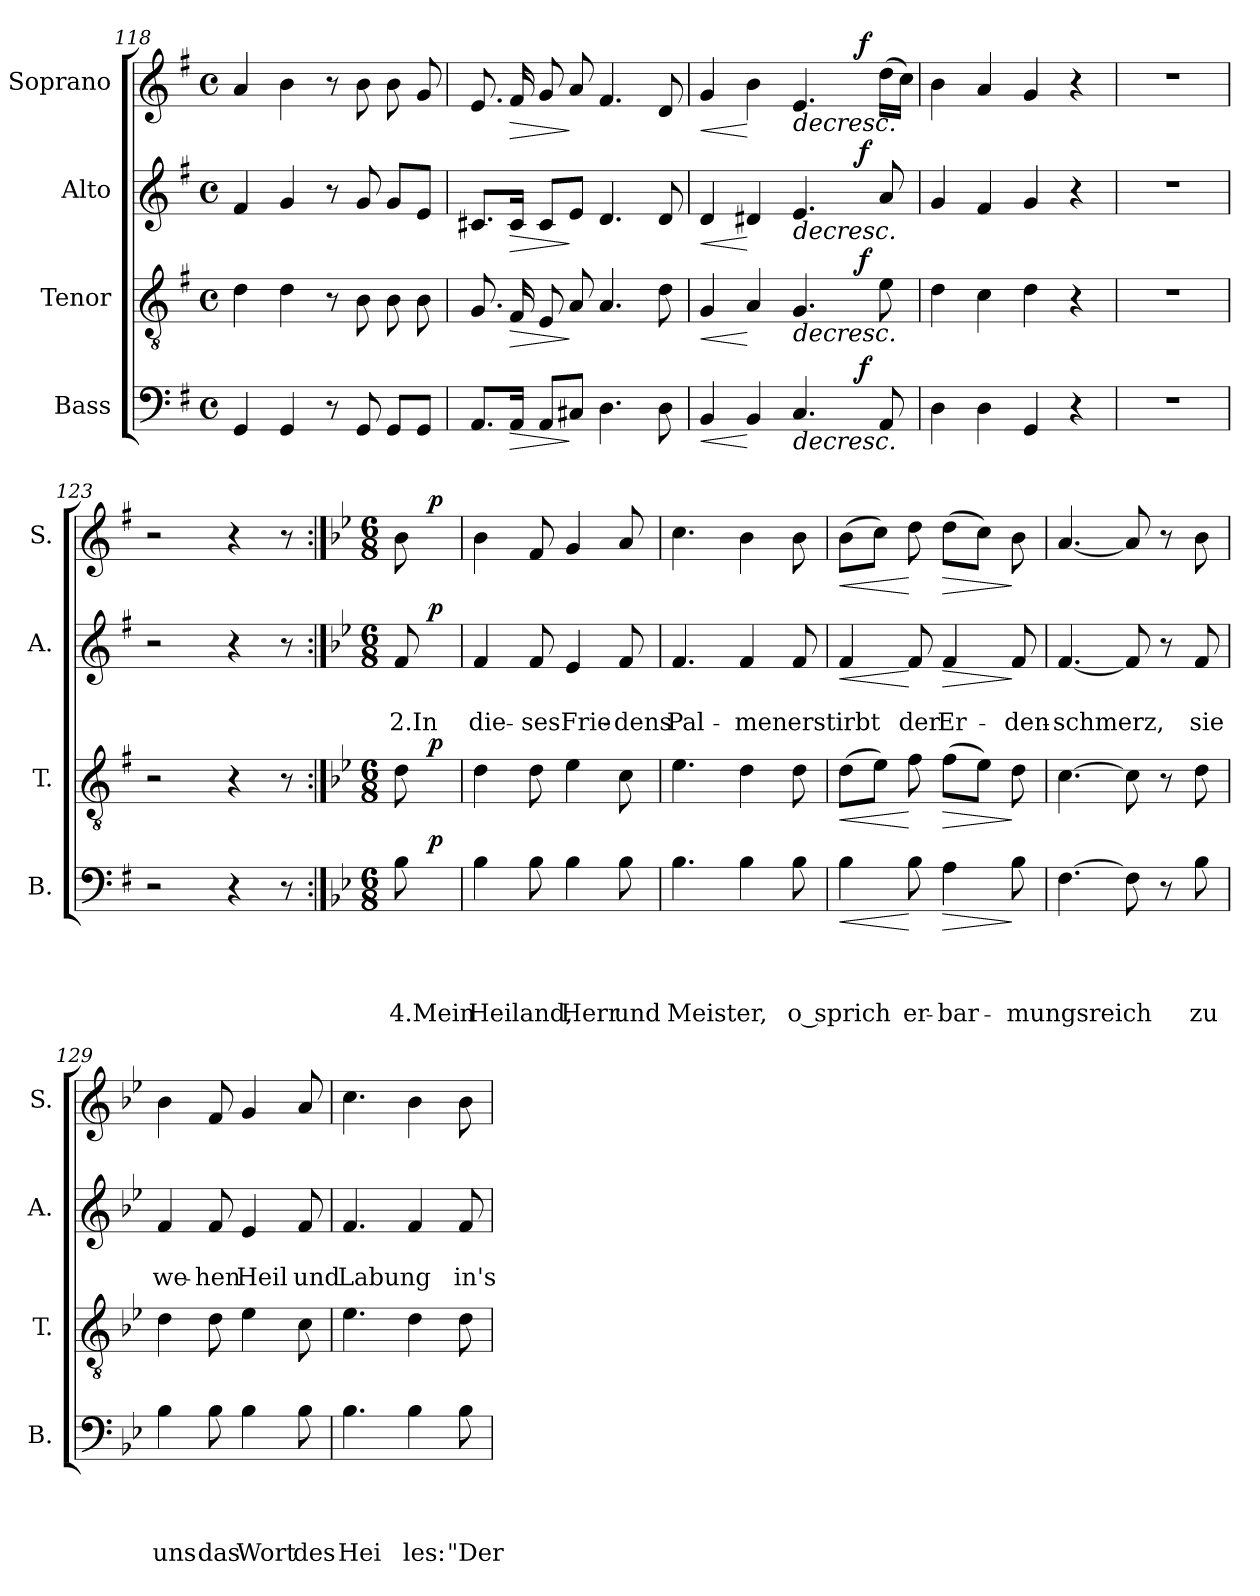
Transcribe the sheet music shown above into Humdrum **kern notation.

**kern	**text	**text	**text	**text	**dynam	**kern	**dynam	**kern	**text	**text	**dynam	**kern	**dynam
*part4	*part4	*part4	*part4	*part4	*part4	*part3	*part3	*part2	*part2	*part2	*part2	*part1	*part1
*staff4	*staff4	*staff4	*staff4	*staff4	*staff4	*staff3	*staff3	*staff2	*staff2	*staff2	*staff2	*staff1	*staff1
*I"Bass	*	*	*	*	*	*I"Tenor	*	*I"Alto	*	*	*	*I"Soprano	*
*I'B.	*	*	*	*	*	*I'T.	*	*I'A.	*	*	*	*I'S.	*
*clefF4	*	*	*	*	*	*clefGv2	*	*clefG2	*	*	*	*clefG2	*
*k[f#]	*	*	*	*	*	*k[f#]	*	*k[f#]	*	*	*	*k[f#]	*
*G:	*	*	*	*	*	*G:	*	*G:	*	*	*	*G:	*
*M4/4	*	*	*	*	*	*M4/4	*	*M4/4	*	*	*	*M4/4	*
*met(c)	*	*	*	*	*	*met(c)	*	*met(c)	*	*	*	*met(c)	*
=118	=118	=118	=118	=118	=118	=118	=118	=118	=118	=118	=118	=118	=118
4GG/	.	.	.	.	.	4d\	.	4f#/	.	.	.	4a/	.
4GG/	.	.	.	.	.	4d\	.	4g/	.	.	.	4b\	.
8r	.	.	.	.	.	8r	.	8r	.	.	.	8r	.
8GG/	.	.	.	.	.	8B\	.	8g/	.	.	.	8b\	.
8GG/L	.	.	.	.	.	8B\	.	8g/L	.	.	.	8b\	.
8GG/J	.	.	.	.	.	8B\	.	8e/J	.	.	.	8g/	.
!!LO:LB:g=z
=119	=119	=119	=119	=119	=119	=119	=119	=119	=119	=119	=119	=119	=119
8.AA/L	.	.	.	.	.	8.G/	.	8.c#X/L	.	.	.	8.e/	.
!	!	!	!	!	!LO:HP:b	!	!LO:HP:b	!	!	!	!LO:HP:b	!	!LO:HP:b
16AA/Jk	.	.	.	.	>	16F#/	>	16c#/Jk	.	.	>	16f#/	>
8AA/L	.	.	.	.	.	8E/	.	8c#/L	.	.	.	8g/	.
8C#X/J	.	.	.	.	]	8A/	]	8e/J	.	.	]	8a/	]
4.D\	.	.	.	.	.	4.A/	.	4.d/	.	.	.	4.f#/	.
8D\	.	.	.	.	.	8d\	.	8d/	.	.	.	8d/	.
=120	=120	=120	=120	=120	=120	=120	=120	=120	=120	=120	=120	=120	=120
!	!	!	!	!	!LO:HP:b	!	!LO:HP:b	!	!	!	!LO:HP:b	!	!LO:HP:b
*^	*	*	*	*	*	*^	*	*^	*	*	*	*^	*
4BB/	2ryy	.	.	.	.	<	4G/	2ryy	<	4d/	2ryy	.	.	<	4g/	2ryy	<
4BB/	.	.	.	.	.	[	4A/	.	[	4d#X/	.	.	.	[	4b\	.	[
!	!	!	!	!	!	!LO:HP:b	!	!	!LO:HP:b	!	!	!	!	!LO:HP:b	!	!	!LO:HP:b
4.C/	4ryy	.	.	.	.	>	4.G/	4ryy	>	4.e/	4ryy	.	.	>	4.e/	4ryy	>
.	16ryy	.	.	.	.	.	.	16ryy	.	.	16ryy	.	.	.	.	16ryy	.
!	!	!	!	!	!	!LO:DY:a	!	!	!LO:DY:a	!	!	!	!	!LO:DY:a	!	!	!LO:DY:a
.	8.ryy	.	.	.	.	f	.	8.ryy	f	.	8.ryy	.	.	f	.	8.ryy	f
8AA/	.	.	.	.	.	]	8e\	.	]	8a/	.	.	.	]	(>16dd\LL	.	]
.	.	.	.	.	.	.	.	.	.	.	.	.	.	.	16cc\JJ)	.	.
*v	*v	*	*	*	*	*	*	*	*	*v	*v	*	*	*	*v	*v	*
*	*	*	*	*	*	*v	*v	*	*	*	*	*	*	*
=121	=121	=121	=121	=121	=121	=121	=121	=121	=121	=121	=121	=121	=121
4D\	.	.	.	.	.	4d\	.	4g/	.	.	.	4b\	.
4D\	.	.	.	.	.	4c\	.	4f#/	.	.	.	4a/	.
4GG/	.	.	.	.	.	4d\	.	4g/	.	.	.	4g/	.
4r	.	.	.	.	.	4r	.	4r	.	.	.	4r	.
=122	=122	=122	=122	=122	=122	=122	=122	=122	=122	=122	=122	=122	=122
1r	.	.	.	.	.	1r	.	1r	.	.	.	1r	.
=123	=123	=123	=123	=123	=123	=123	=123	=123	=123	=123	=123	=123	=123
2r	.	.	.	.	.	2r	.	2r	.	.	.	2r	.
4r	.	.	.	.	.	4r	.	4r	.	.	.	4r	.
8r	.	.	.	.	.	8r	.	8r	.	.	.	8r	.
!!LO:PB:g=z
=124:|!	=124:|!	=124:|!	=124:|!	=124:|!	=124:|!	=124:|!	=124:|!	=124:|!	=124:|!	=124:|!	=124:|!	=124:|!	=124:|!
*k[b-e-]	*	*	*	*	*	*k[b-e-]	*	*k[b-e-]	*	*	*	*k[b-e-]	*
*B-:	*	*	*	*	*	*B-:	*	*B-:	*	*	*	*B-:	*
*M6/8	*	*	*	*	*	*M6/8	*	*M6/8	*	*	*	*M6/8	*
!	!	!	!	!LO:LY:b:rj	!	!	!	!	!	!LO:LY:b:rj	!	!	!
*^	*	*	*	*	*	*^	*	*^	*	*	*	*^	*
8B-\	16ryy	.	.	.	4.Mein	.	8d\	16ryy	.	8f/	16ryy	.	2.In	.	8b-\	16ryy	.
!	!	!	!	!	!	!LO:DY:a	!	!	!LO:DY:a	!	!	!	!	!LO:DY:a	!	!	!LO:DY:a
.	16ryy	.	.	.	.	p	.	16ryy	p	.	16ryy	.	.	p	.	16ryy	p
=125	=125	=125	=125	=125	=125	=125	=125	=125	=125	=125	=125	=125	=125	=125	=125	=125	=125
!	!	!	!	!	!LO:LY:b	!	!	!	!	!	!	!	!LO:LY:b	!	!	!	!
*v	*v	*	*	*	*	*	*	*	*	*v	*v	*	*	*	*v	*v	*
*	*	*	*	*	*	*v	*v	*	*	*	*	*	*	*
4B-\	.	.	.	Heiland,	.	4d\	.	4f/	.	die-	.	4b-\	.
!	!	!	!	!	!	!	!	!	!	!LO:LY:b	!	!	!
8B-\	.	.	.	.	.	8d\	.	8f/	.	-ses	.	8f/	.
!	!	!	!	!LO:LY:b	!	!	!	!	!	!LO:LY:b	!	!	!
4B-\	.	.	.	Herr	.	4e-\	.	4e-/	.	Frie-	.	4g/	.
!	!	!	!	!LO:LY:b	!	!	!	!	!	!LO:LY:b	!	!	!
8B-\	.	.	.	und	.	8c\	.	8f/	.	-dens	.	8a/	.
=126	=126	=126	=126	=126	=126	=126	=126	=126	=126	=126	=126	=126	=126
!	!	!	!	!LO:LY:b	!	!	!	!	!	!LO:LY:b	!	!	!
4.B-\	.	.	.	Meister,	.	4.e-\	.	4.f/	.	Pal-	.	4.cc\	.
!	!	!	!	!	!	!	!	!	!	!LO:LY:b	!	!	!
4B-\	.	.	.	.	.	4d\	.	4f/	.	-men	.	4b-\	.
!	!	!	!	!LO:LY:b	!	!	!	!	!	!LO:LY:b	!	!	!
8B-\	.	.	.	o sprich	.	8d\	.	8f/	.	erstirbt	.	8b-\	.
=127	=127	=127	=127	=127	=127	=127	=127	=127	=127	=127	=127	=127	=127
!	!	!	!	!	!LO:HP:b	!	!LO:HP:b	!	!	!	!LO:HP:b	!	!LO:HP:b
4B-\	.	.	.	.	<	(>8d\L	<	4f/	.	.	<	(>8b-\L	<
.	.	.	.	.	.	8e-\J)	.	.	.	.	.	8cc\J)	.
!	!	!	!	!LO:LY:b	!	!	!	!	!	!LO:LY:b	!	!	!
8B-\	.	.	.	er-	[	8f\	[	8f/	.	der	[	8dd\	[
!	!	!	!	!LO:LY:b	!LO:HP:b	!	!LO:HP:b	!	!	!LO:LY:b	!LO:HP:b	!	!LO:HP:b
4A\	.	.	.	-bar-	>	(>8f\L	>	4f/	.	Er-	>	(>8dd\L	>
.	.	.	.	.	.	8e-\J)	.	.	.	.	.	8cc\J)	.
!	!	!	!	!LO:LY:b	!	!	!	!	!	!LO:LY:b	!	!	!
8B-\	.	.	.	-mungsreich	]	8d\	]	8f/	.	-den-	]	8b-\	]
=128	=128	=128	=128	=128	=128	=128	=128	=128	=128	=128	=128	=128	=128
!	!	!	!	!	!	!	!	!	!	!LO:LY:b	!	!	!
[>4.F\	.	.	.	.	.	[>4.c\	.	[<4.f/	.	-schmerz,	.	[<4.a/	.
8F\]	.	.	.	.	.	8c\]	.	8f/]	.	.	.	8a/]	.
8r	.	.	.	.	.	8r	.	8r	.	.	.	8r	.
!	!	!	!	!LO:LY:b	!	!	!	!	!	!LO:LY:b	!	!	!
8B-\	.	.	.	zu	.	8d\	.	8f/	.	sie	.	8b-\	.
=129	=129	=129	=129	=129	=129	=129	=129	=129	=129	=129	=129	=129	=129
!	!	!	!	!LO:LY:b	!	!	!	!	!	!LO:LY:b	!	!	!
4B-\	.	.	.	uns	.	4d\	.	4f/	.	we-	.	4b-\	.
!	!	!	!	!LO:LY:b	!	!	!	!	!	!LO:LY:b	!	!	!
8B-\	.	.	.	das	.	8d\	.	8f/	.	-hen	.	8f/	.
!	!	!	!	!LO:LY:b	!	!	!	!	!	!LO:LY:b	!	!	!
4B-\	.	.	.	Wort	.	4e-\	.	4e-/	.	Heil	.	4g/	.
!	!	!	!	!LO:LY:b	!	!	!	!	!	!LO:LY:b	!	!	!
8B-\	.	.	.	des	.	8c\	.	8f/	.	und	.	8a/	.
!!LO:LB:g=z
=130	=130	=130	=130	=130	=130	=130	=130	=130	=130	=130	=130	=130	=130
!	!	!	!	!LO:LY:b	!	!	!	!	!	!LO:LY:b	!	!	!
4.B-\	.	.	.	Hei	.	4.e-\	.	4.f/	.	Labung	.	4.cc\	.
!	!	!	!	!LO:LY:b	!	!	!	!	!	!	!	!	!
4B-\	.	.	.	les:	.	4d\	.	4f/	.	.	.	4b-\	.
!	!	!	!	!LO:LY:b	!	!	!	!	!	!LO:LY:b	!	!	!
8B-\	.	.	.	"Der	.	8d\	.	8f/	.	in's	.	8b-\	.
=	=	=	=	=	=	=	=	=	=	=	=	=	=
*-	*-	*-	*-	*-	*-	*-	*-	*-	*-	*-	*-	*-	*-
